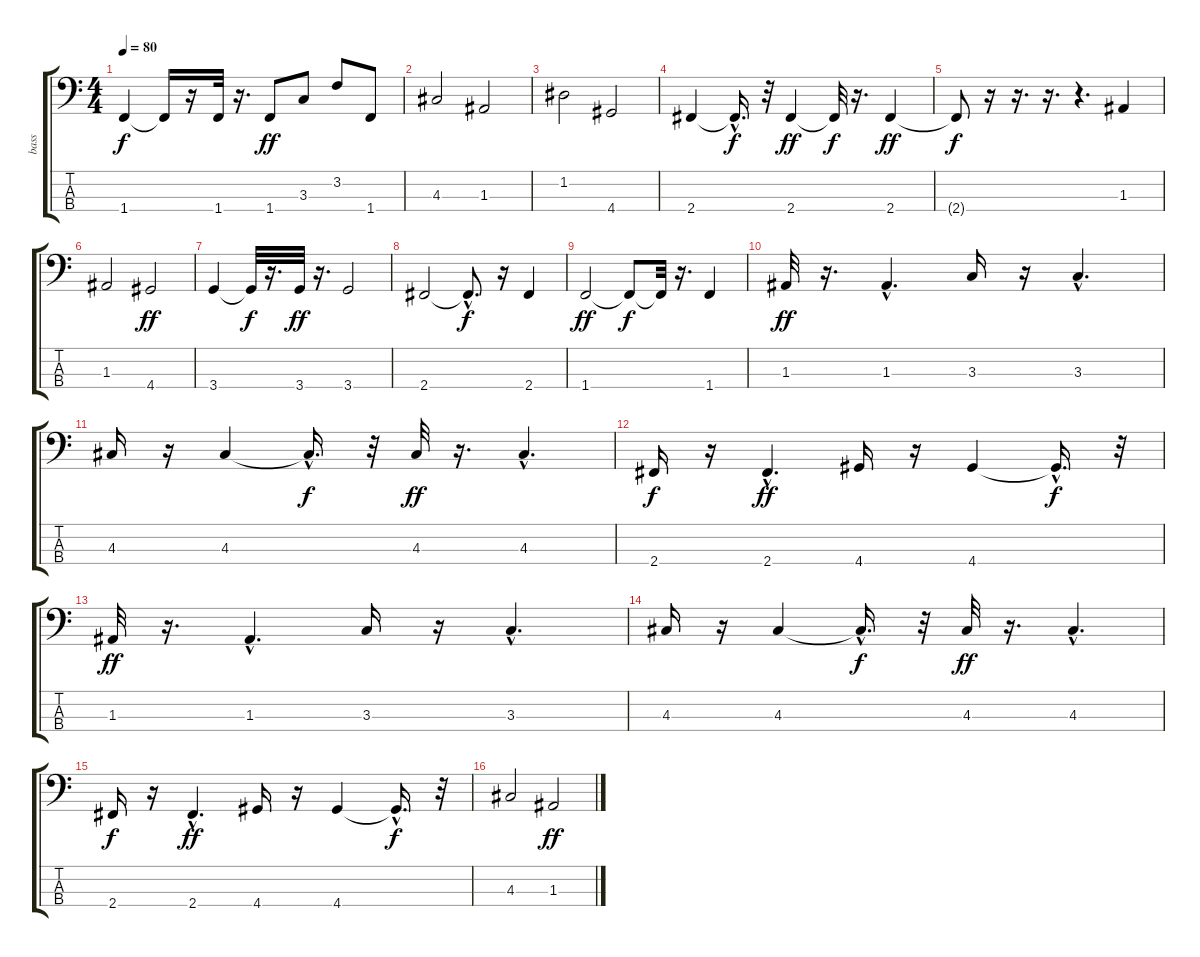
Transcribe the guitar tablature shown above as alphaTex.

\track ("bass" "bass") {instrument electricbassfinger}
\staff {score tabs}
\tuning (G2 D2 A1 E1) {hide}
\ts (4 4)
\tempo 80
\clef f4
\ks c
1.4.4{dy f} 1.4{t}.16 r.16 1.4.32 r.16{d} 1.4.8{dy ff} 3.3.8 3.2.8 1.4.8 |
4.3.2 1.3.2 |
1.2.2 4.4.2 |
2.4.4 2.4{hac t}.16{d dy f} r.32 2.4.4{dy ff} 2.4{t}.32{dy f} r.16{d} 2.4.4{dy ff} |
2.4{t}.8{dy f} r.16 r.16{d} r.16{d} r.4{d} 1.3.4 |
1.3.2 4.4.2{dy ff} |
3.4.4 3.4{t}.32{dy f} r.16{d} 3.4.32{dy ff} r.16{d} 3.4.2 |
2.4.2 2.4{hac t}.8{d dy f} r.16 2.4.4 |
1.4.2{dy ff} 1.4{t}.8{dy f} 1.4{t}.32 r.16{d} 1.4.4 |
1.3.32{dy ff} r.16{d} 1.3{hac}.4{d} 3.3.16 r.16 3.3{hac}.4{d} |
4.3.16 r.16 4.3.4 4.3{hac t}.16{d dy f} r.32 4.3.32{dy ff} r.16{d} 4.3{hac}.4{d} |
2.4.16{dy f} r.16 2.4{hac}.4{d dy ff} 4.4.16 r.16 4.4.4 4.4{hac t}.16{d dy f} r.32 |
1.3.32{dy ff} r.16{d} 1.3{hac}.4{d} 3.3.16 r.16 3.3{hac}.4{d} |
4.3.16 r.16 4.3.4 4.3{hac t}.16{d dy f} r.32 4.3.32{dy ff} r.16{d} 4.3{hac}.4{d} |
2.4.16{dy f} r.16 2.4{hac}.4{d dy ff} 4.4.16 r.16 4.4.4 4.4{hac t}.16{d dy f} r.32 |
4.3.2 1.3.2{dy ff}
